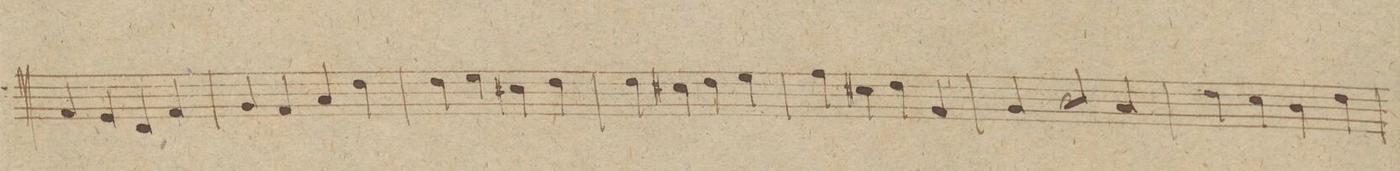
**kern	**dynam
*I"Alto Viola.	*
*clefC3	*
*k[f#c#g#]	*
*met(c|)	*
*M2/2	*
4G#/	.
4F#/	.
4E/	.
4G#/	.
=208	=208
4A/	.
4G#/	.
4B/	.
4e\	.
=209	=209
4e\	.
4f#\	.
4d#X\	.
4e\	.
=210	=210
4e\	.
4d#X\	.
4e\	.
4f#\	.
=211	=211
4g#\	.
4d#X\	.
4e\	.
4G#/	.
=212	=212
4A/	.
2c#/	.
4B/	.
=213	=213
4e\	.
4d\	.
4c#\	.
4e\	.
=214	=214
*-	*-
